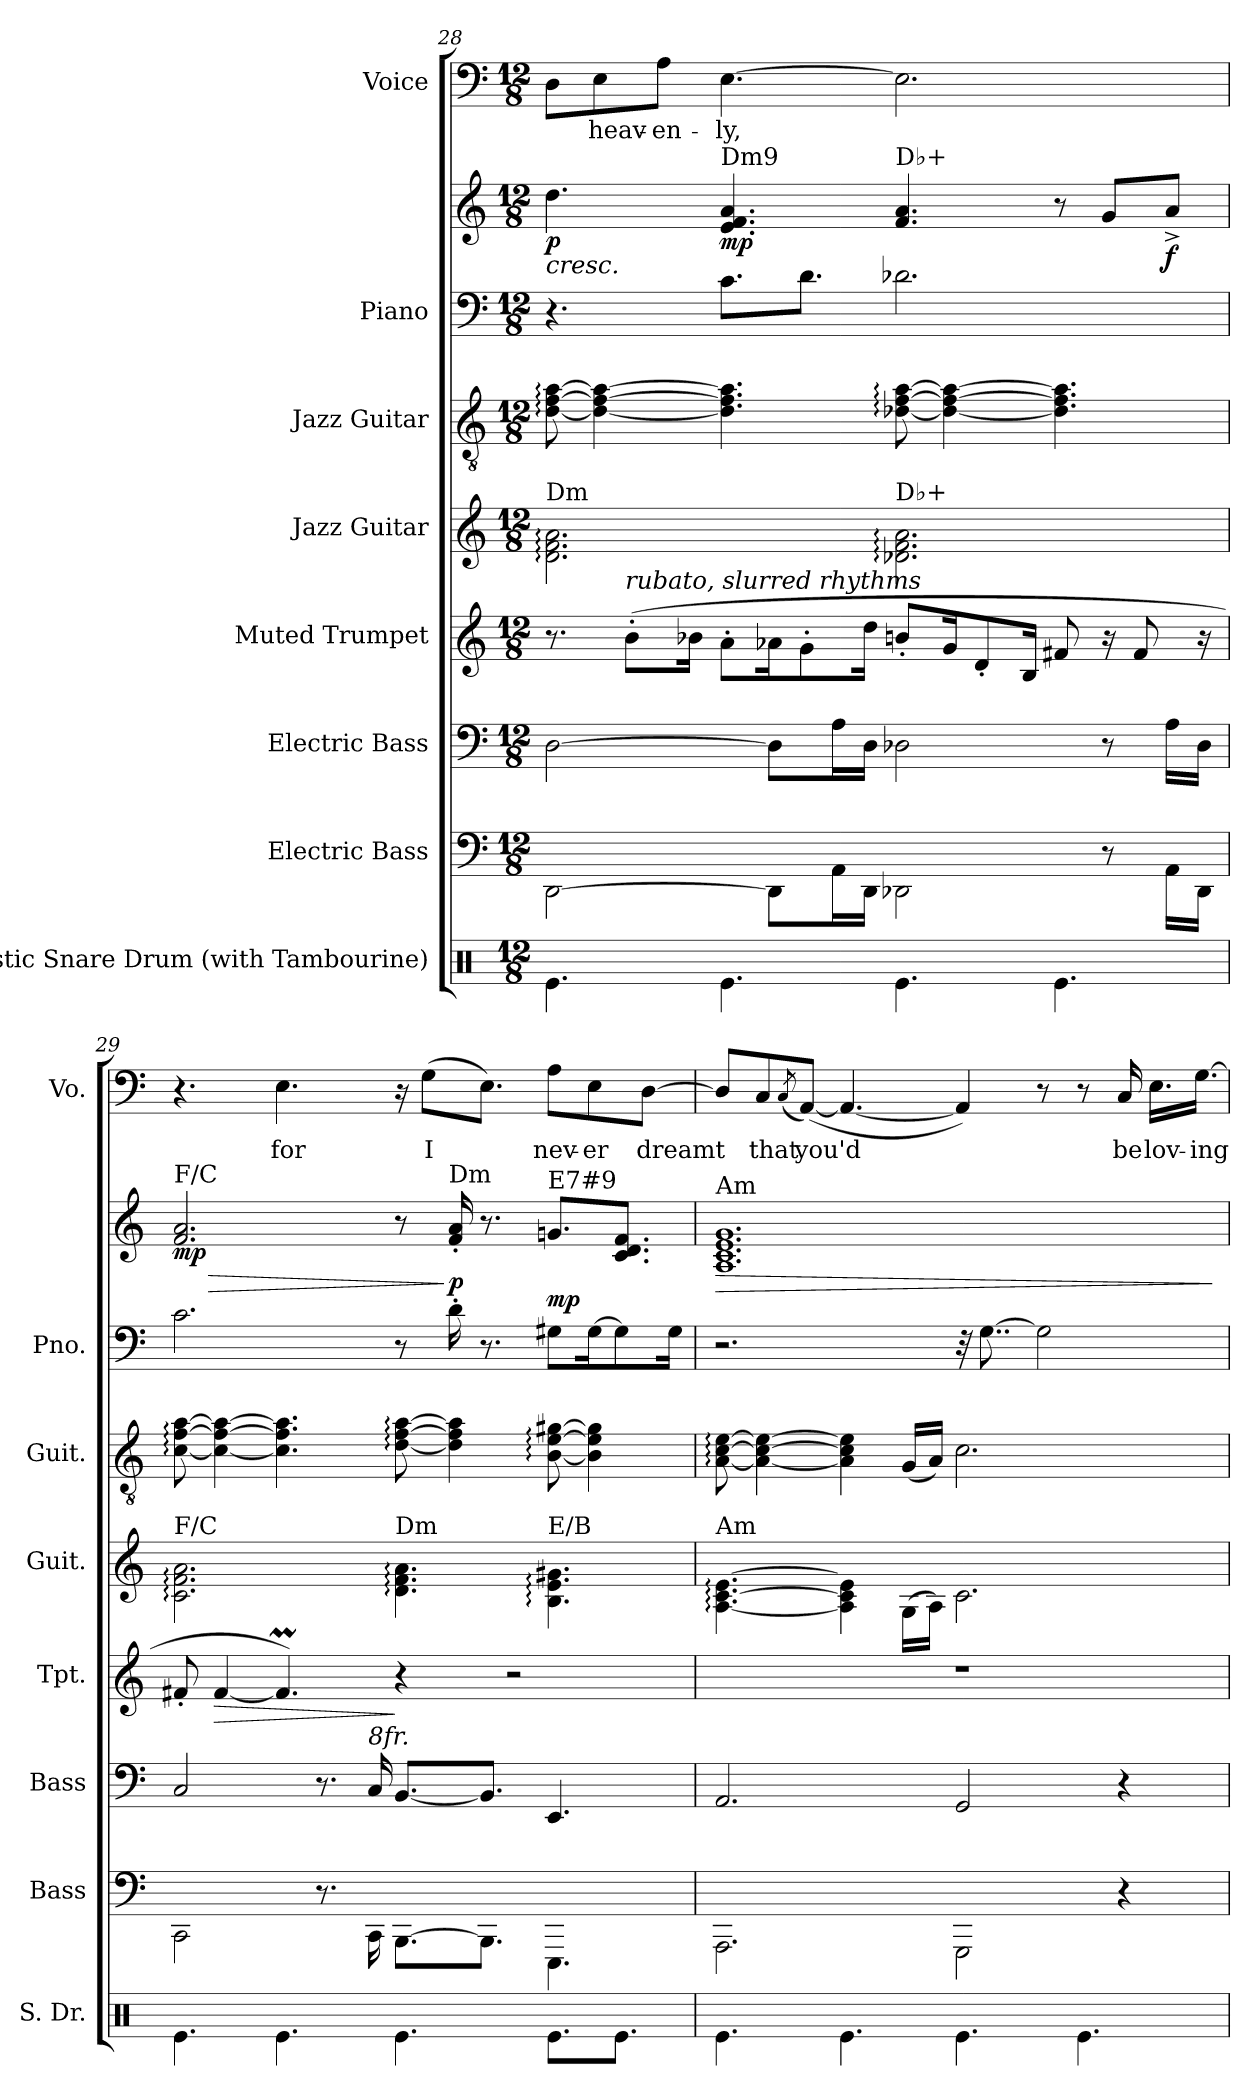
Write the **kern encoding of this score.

**kern	**kern	**kern	**kern	**dynam	**kern	**kern	**kern	**kern	**dynam	**kern	**text
*part8	*part7	*part6	*part5	*part5	*part4	*part3	*part2	*part2	*part2	*part1	*part1
*staff9	*staff8	*staff7	*staff6	*staff6	*staff5	*staff4	*staff3	*staff2	*staff2/3	*staff1	*staff1
*I"Acoustic Snare Drum (with Tambourine)	*I"Electric Bass	*I"Electric Bass	*I"Muted Trumpet	*	*I"Jazz Guitar	*I"Jazz Guitar	*I"Piano	*	*	*I"Voice	*
*I'S. Dr.	*I'Bass	*I'Bass	*I'Tpt.	*	*I'Guit.	*I'Guit.	*I'Pno.	*	*	*I'Vo.	*
!!LO:PB:g=z
*clefX	*	*clefF4	*clefG2	*	*	*clefGv2	*clefF4	*clefG2	*	*clefF4	*
*	*ITrd7c12	*ITrd7c12	*ITrd1c2	*	*	*	*	*	*	*	*
*k[]	*k[]	*k[]	*k[b-e-]	*	*k[]	*k[]	*k[]	*k[]	*	*k[]	*
*M12/8	*M12/8	*M12/8	*M12/8	*	*M12/8	*M12/8	*M12/8	*M12/8	*	*M12/8	*
=28	=28	=28	=28	=28	=28	=28	=28	=28	=28	=28	=28
!	!	!	!	!	!LO:TX:a:t=Dm	!	!	!	!	!	!
!	!	!	!	!	!	!	!	!	!LO:HP:b	!	!
!	!	!	!	!	!	!	!	!	!LO:DY:n=1:b	!	!
4.Re\	[2DDD\	[2DD\	8.r	.	2.d\: 2.f\: 2.a\:	[8d\: [8f\: [8a\:	4.r	4.dd\	< p	8D\L	.
!	!	!	!	!	!	!	!	!	!	!	!LO:LY:b
.	.	.	.	.	.	4d\_ 4f\_ 4a\_	.	.	.	8E\	heav-
!	!	!	!LO:TX:a:i:t=rubato, slurred rhythms	!	!	!	!	!	!	!	!
.	.	.	(8a'\L	.	.	.	.	.	.	.	.
!	!	!	!	!	!	!	!	!	!	!	!LO:LY:b
.	.	.	.	.	.	.	.	.	.	8A\J	-en-
.	.	.	16a-X\Jk	.	.	.	.	.	.	.	.
!	!	!	!	!	!	!	!	!LO:TX:a:t=Dm9	!	!	!
!	!	!	!	!	!	!	!	!	!LO:DY:n=2:b	!	!LO:LY:b
4.Re\	.	.	8g'\L	.	.	4.d\] 4.f\] 4.a\]	8.c\L	4.e/ 4.f/ 4.a/	mp	[4.E\	-ly,
.	8DDD\L]	8DD\L]	16g-X\K	.	.	.	.	.	.	.	.
.	.	.	8f'\	.	.	.	8.d\J	.	.	.	.
.	16AAA\L	16AA\L	.	.	.	.	.	.	.	.	.
.	16DDD\JJ	16DD\JJ	16cc\Jk	.	.	.	.	.	.	.	.
!	!	!	!	!	!	!	!	!LO:TX:a:t=D♭+	!	!	!
!	!	!	!	!	!LO:TX:a:t=D♭+	!	!	!	!	!	!
4.Re\	2DDD-X\	2DD-X\	8an'/L	.	2.d-X\: 2.f\: 2.a\:	[8d-X\: [8f\: [8a\:	2.d-X\	4.f/ 4.a/	.	2.E\]	.
.	.	.	16f/K	.	.	4d-\_ 4f\_ 4a\_	.	.	.	.	.
.	.	.	8c'/	.	.	.	.	.	.	.	.
.	.	.	16A/Jk	.	.	.	.	.	.	.	.
4.Re\	.	.	8en/	.	.	4.d-\] 4.f\] 4.a\]	.	8r	[	.	.
.	8r	8r	16r	.	.	.	.	8g/L	.	.	.
.	.	.	8e/	.	.	.	.	.	.	.	.
!	!	!	!	!	!	!	!	!	!LO:DY:n=3:b	!	!
.	16AAA\LL	16AA\LL	.	.	.	.	.	8a^/J	f	.	.
.	16DDD-\JJ	16DD-\JJ	16r	.	.	.	.	.	.	.	.
=29	=29	=29	=29	=29	=29	=29	=29	=29	=29	=29	=29
!	!	!	!	!	!	!	!	!LO:TX:a:t=F/C	!	!	!
!	!	!	!	!	!LO:TX:a:t=F/C	!	!	!	!	!	!
!	!	!	!	!	!	!	!	!	!LO:HP:b	!	!
!	!	!	!	!	!	!	!	!	!LO:DY:n=1:b	!	!
4.Re\	2CCC\	2CC/	8en'/	.	2.c\: 2.f\: 2.a\:	[8c\: [8f\: [8a\:	2.c\	2.f/ 2.a/	> mp	4.r	.
!	!	!	!	!LO:HP:b	!	!	!	!	!	!	!
.	.	.	[4e/	>	.	4c\_ 4f\_ 4a\_	.	.	.	.	.
!	!	!	!	!	!	!	!	!	!	!	!LO:LY:b
4.Re\	.	.	4.em/])	.	.	4.c\] 4.f\] 4.a\]	.	.	.	4.E\	for
.	8.r	8.r	.	.	.	.	.	.	.	.	.
!	!	!LO:TX:a:i:t=8fr.	!	!	!	!	!	!	!	!	!
.	16CCC\	16CC/	.	.	.	.	.	.	.	.	.
!	!	!	!	!	!LO:TX:a:t=Dm	!	!	!	!	!	!
4.Re\	[8.BBBB\L	[8.BBB/L	4r	]	4.d\: 4.f\: 4.a\:	[8d\: [8f\: [8a\:	8r	8r	.	16r	.
!	!	!	!	!	!	!	!	!	!	!	!LO:LY:b
.	.	.	.	.	.	.	.	.	.	(8G\L	I
!	!	!	!	!	!	!	!	!LO:TX:a:t=Dm	!	!	!
!	!	!	!	!	!	!	!	!	!LO:DY:n=2:b	!	!
.	.	.	.	.	.	4d\] 4f\] 4a\]	16d'\	16f/' 16a/'	] p	.	.
.	8.BBBB\J]	8.BBB/J]	.	.	.	.	8.r	8.r	.	8.E\J)	.
.	.	.	2r	.	.	.	.	.	.	.	.
!	!	!	!	!	!	!	!	!LO:TX:a:t=E7#9	!	!	!
!	!	!	!	!	!LO:TX:a:t=E/B	!	!	!	!	!	!
!	!	!	!	!	!	!	!	!	!LO:DY:n=3:a=2	!	!LO:LY:b
8.Re\L	4.EEEE\	4.EEE/	.	.	4.B\: 4.e\: 4.g#X\:	[8B\: [8e\: [8g#X\:	8G#X\L	8.gn/L	mp	8A\L	nev-
!	!	!	!	!	!	!	!	!	!	!	!LO:LY:b
.	.	.	.	.	.	4B\] 4e\] 4g#\]	[16G#\K	.	.	8E\	-er
8.Re\J	.	.	.	.	.	.	8G#\]	8.c/ 8.d/ 8.f/J	.	.	.
!	!	!	!	!	!	!	!	!	!	!	!LO:LY:b
.	.	.	.	.	.	.	.	.	.	[8D\J	dreamt
.	.	.	.	.	.	.	16G#\Jk	.	.	.	.
!!LO:PB:g=z
=30	=30	=30	=30	=30	=30	=30	=30	=30	=30	=30	=30
!	!	!	!	!	!	!	!	!LO:TX:a:t=Am	!	!	!
!	!	!	!	!	!LO:TX:a:t=Am	!	!	!	!	!	!
!	!	!	!	!	!	!	!	!	!LO:HP:b	!	!
4.Re\	2.AAAA\	2.AAA/	1.r	.	[4.A\: [4.c\: [4.e\:	[8A\: [8c\: [8e\:	2.r	1.A 1.c 1.e 1.g	>	8D/L]	.
!	!	!	!	!	!	!	!	!	!	!	!LO:LY:b
.	.	.	.	.	.	4A\_ 4c\_ 4e\_	.	.	.	8C/	that
.	.	.	.	.	.	.	.	.	.	(8qC/	.
!	!	!	!	!	!	!	!	!	!	!	!LO:LY:b
.	.	.	.	.	.	.	.	.	.	([8AA/J)	you'd
4.Re\	.	.	.	.	4A\] 4c\] 4e\]	4A\] 4c\] 4e\]	.	.	.	4.AA/_	.
.	.	.	.	.	(16G\LL	(16G/LL	.	.	.	.	.
.	.	.	.	.	16A\JJ)	16A/JJ)	.	.	.	.	.
4.Re\	2GGGG\	2GGG/	.	.	2.c\	2.c\	32r	.	.	4AA/])	.
.	.	.	.	.	.	.	[8..G\	.	.	.	.
.	.	.	.	.	.	.	2G\]	.	.	8r	.
4.Re\	.	.	.	.	.	.	.	.	.	8r	.
!	!	!	!	!	!	!	!	!	!	!	!LO:LY:b
.	4r	4r	.	.	.	.	.	.	.	16C/	be
!	!	!	!	!	!	!	!	!	!	!	!LO:LY:b
.	.	.	.	.	.	.	.	.	.	16.E\LL	lov-
!	!	!	!	!	!	!	!	!	!	!	!LO:LY:b
.	.	.	.	.	.	.	.	.	.	[16.G\JJ	-ing
.	.	.	.	.	.	.	.	.	]	.	.
=	=	=	=	=	=	=	=	=	=	=	=
*-	*-	*-	*-	*-	*-	*-	*-	*-	*-	*-	*-
